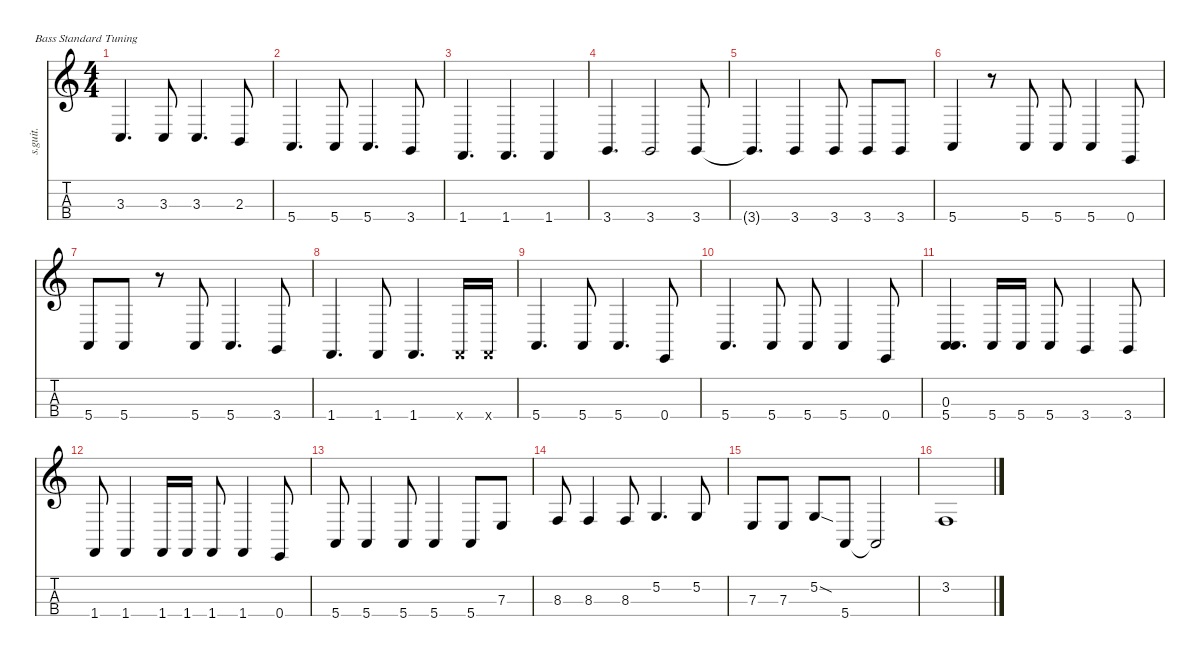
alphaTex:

\defaultSystemsLayout 4
\hideDynamics
\bracketExtendMode nobrackets
\track ("Klaus Voormann (Bass)" "s.guit.") {instrument fretlessbass}
\staff {score tabs}
\tuning (G2 D2 A1 E1)
\ts (4 4)
\tempo (107 hide)
\clef g2
\ks c
3.3.4{d dy mp} 3.3.8 3.3.4{d} 2.3.8 |
5.4.4{d dy f} 5.4.8 5.4.4{d} 3.4.8{dy mp} |
1.4.4{d} 1.4.4{d} 1.4.4 |
3.4.4{d} 3.4.2 3.4.8 |
3.4{t}.4{d dy f} 3.4.4{dy mp} 3.4.8 3.4.8 3.4.8 |
5.4.4{dy f} r.8 5.4.8 5.4.8 5.4.4 0.4.8{dy mp} |
5.4.8{dy f} 5.4.8 r.8 5.4.8 5.4.4{d} 3.4.8{dy mp} |
1.4.4{d} 1.4.8 1.4.4{d} 1.4{x}.16 1.4{x}.16 |
5.4.4{d dy f} 5.4.8 5.4.4{d} 0.4.8{dy mp} |
5.4.4{d dy f} 5.4.8 5.4.8 5.4.4 0.4.8{dy mp} |
(0.3 5.4).4{d} 5.4.16{dy f} 5.4.16 5.4.8 3.4.4{dy mp} 3.4.8 |
1.4.8 1.4.4 1.4.16 1.4.16 1.4.8 1.4.4 0.4.8 |
5.4.8{dy f} 5.4.4 5.4.8 5.4.4 5.4.8 7.3.8 |
8.3.8 8.3.4 8.3.8 5.2.4{d} 5.2.8 |
7.3.8 7.3.8 5.2{sod}.8 5.4.8 5.4{t}.2 |
3.2.1{dy mp}
